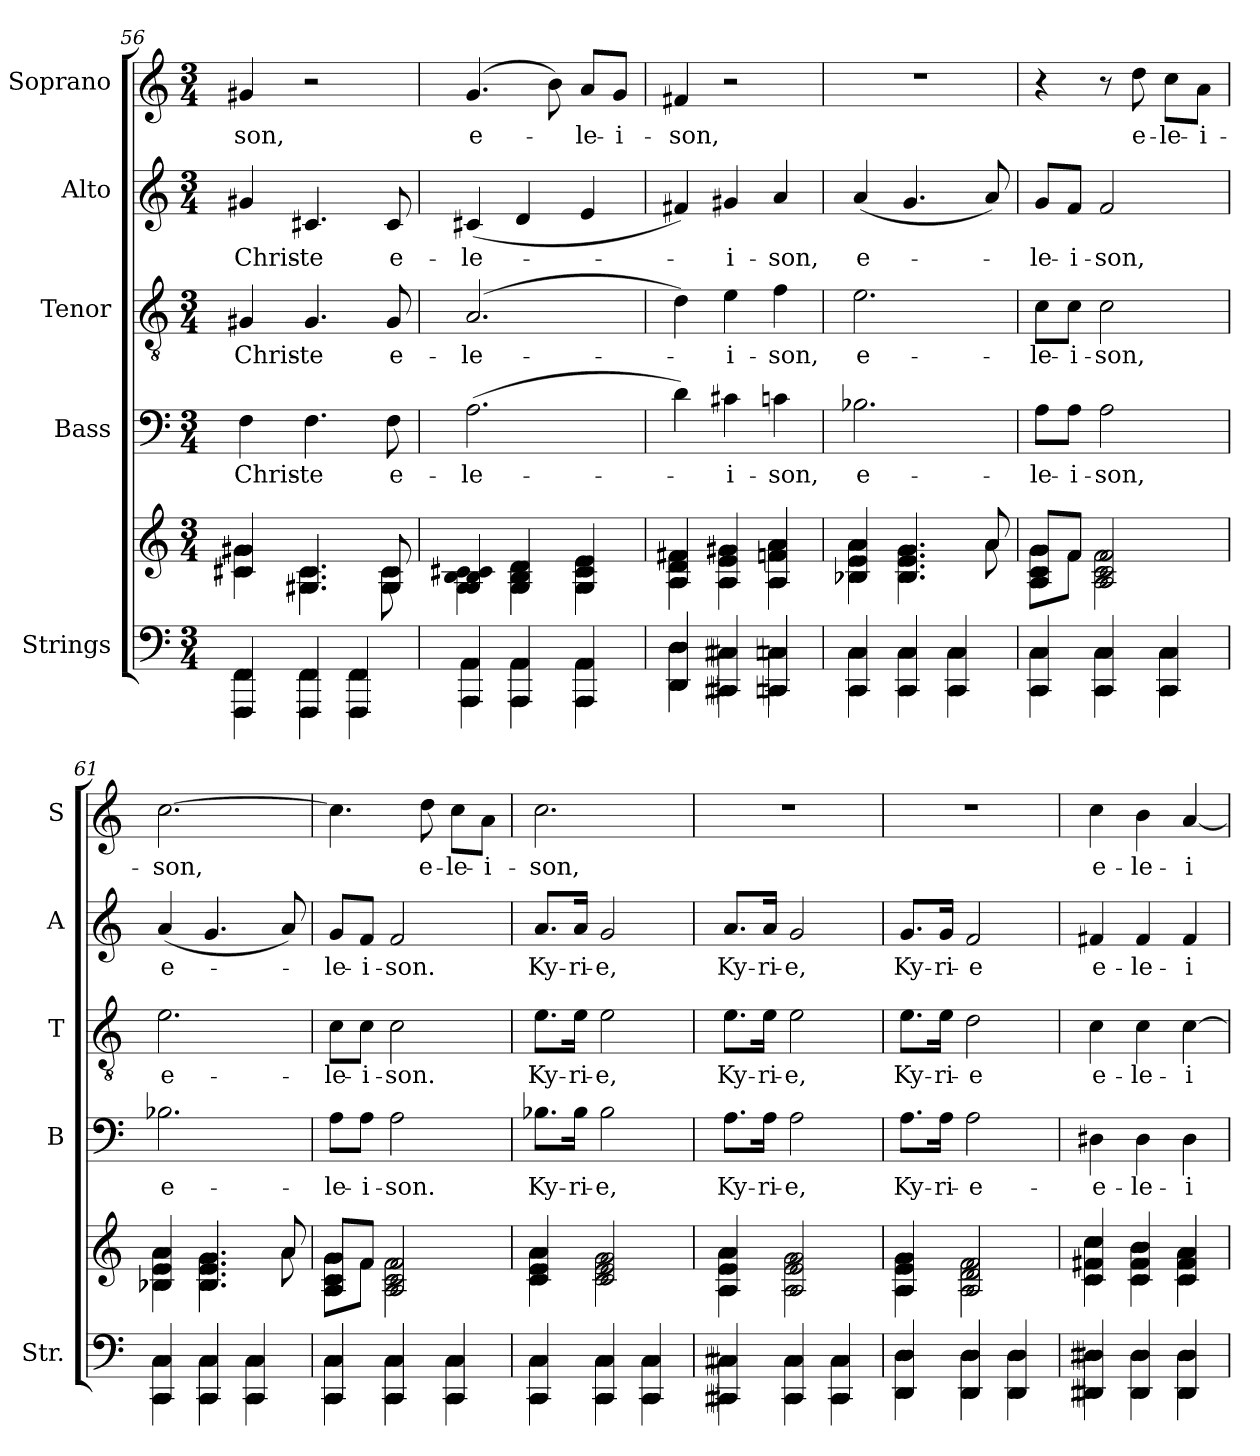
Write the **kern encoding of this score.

**kern	**kern	**kern	**text	**kern	**text	**kern	**text	**kern	**text
*part5	*part5	*part4	*part4	*part3	*part3	*part2	*part2	*part1	*part1
*staff6	*staff5	*staff4	*staff4	*staff3	*staff3	*staff2	*staff2	*staff1	*staff1
*I"Strings	*	*I"Bass	*	*I"Tenor	*	*I"Alto	*	*I"Soprano	*
*I'Str.	*	*I'B	*	*I'T	*	*I'A	*	*I'S	*
*clefF4	*clefG2	*clefF4	*	*clefGv2	*	*clefG2	*	*clefG2	*
*k[]	*k[]	*k[]	*	*k[]	*	*k[]	*	*k[]	*
*C:	*C:	*C:	*	*C:	*	*C:	*	*C:	*
*M3/4	*M3/4	*M3/4	*	*M3/4	*	*M3/4	*	*M3/4	*
=56	=56	=56	=56	=56	=56	=56	=56	=56	=56
*^	*^	*	*	*	*	*	*	*	*
!	!	!	!	!	!LO:LY:b	!	!LO:LY:b	!	!LO:LY:b	!	!LO:LY:b
4FFF/ 4FF/	4FFF\ 4FF\	4c#X/ 4g#X/	4c#X\ 4g#X\	4F	Chris-	4G#X	Chris-	4g#X	Chris-	4g#X	-son,
!	!	!	!	!	!LO:LY:b	!	!LO:LY:b	!	!LO:LY:b	!	!
4FFF/ 4FF/	4FFF\ 4FF\	4.G#X/ 4.c#/	4.G#X\ 4.c#\	4.F	-te	4.G#	-te	4.c#X	-te	2r	.
4FFF/ 4FF/	4FFF\ 4FF\	.	.	.	.	.	.	.	.	.	.
!	!	!	!	!	!LO:LY:b	!	!LO:LY:b	!	!LO:LY:b	!	!
.	.	8G#/ 8c#/	8G#\ 8c#\	8F	e-	8G#	e-	8c#	e-	.	.
=57	=57	=57	=57	=57	=57	=57	=57	=57	=57	=57	=57
!	!	!	!	!	!LO:LY:b	!	!LO:LY:b	!	!LO:LY:b	!	!LO:LY:b
4AAA/ 4AA/	4AAA\ 4AA\	4G/ 4B/ 4c#X/	4G\ 4B\ 4c#X\	(>2.A	-le-	(<2.A	-le-	(<4c#X	-le-	(<4.g	e-
4AAA/ 4AA/	4AAA\ 4AA\	4G/ 4B/ 4d/	4G\ 4B\ 4d\	.	.	.	.	4d	.	.	.
.	.	.	.	.	.	.	.	.	.	8b)	.
!	!	!	!	!	!	!	!	!	!	!	!LO:LY:b
4AAA/ 4AA/	4AAA\ 4AA\	4G/ 4c#/ 4e/	4G\ 4c#\ 4e\	.	.	.	.	4e	.	8aL	-le-
!	!	!	!	!	!	!	!	!	!	!	!LO:LY:b
.	.	.	.	.	.	.	.	.	.	8gJ	-i-
=58	=58	=58	=58	=58	=58	=58	=58	=58	=58	=58	=58
!	!	!	!	!	!	!	!	!	!	!	!LO:LY:b
4DD/ 4D/	4DD\ 4D\	4A/ 4d/ 4f#X/	4A\ 4d\ 4f#X\	4d)	.	4d)	.	4f#X)	.	4f#X	-son,
!	!	!	!	!	!LO:LY:b	!	!LO:LY:b	!	!LO:LY:b	!	!
4CC#X/ 4C#X/	4CC#X\ 4C#X\	4A/ 4e/ 4g#X/	4A\ 4e\ 4g#X\	4c#X	-i-	4e	-i-	4g#X	-i-	2r	.
!	!	!	!	!	!LO:LY:b	!	!LO:LY:b	!	!LO:LY:b	!	!
4CCn/ 4Cn/	4CCn\ 4Cn\	4A/ 4fn/ 4a/	4A\ 4fn\ 4a\	4cn	-son,	4f	-son,	4a	-son,	.	.
=59	=59	=59	=59	=59	=59	=59	=59	=59	=59	=59	=59
!	!	!	!	!	!LO:LY:b	!	!LO:LY:b	!	!LO:LY:b	!LO:N:vis=2	!
4CC/ 4C/	4CC\ 4C\	4B-X/ 4e/ 4a/	4B-X\ 4e\ 4a\	2.B-X	e-	2.e	e-	(<4a	e-	2.r	.
4CC/ 4C/	4CC\ 4C\	4.B-/ 4.e/ 4.g/	4.B-\ 4.e\ 4.g\	.	.	.	.	4.g	.	.	.
4CC/ 4C/	4CC\ 4C\	.	.	.	.	.	.	.	.	.	.
.	.	8a/	8a\	.	.	.	.	8a)	.	.	.
=60	=60	=60	=60	=60	=60	=60	=60	=60	=60	=60	=60
!	!	!	!	!	!LO:LY:b	!	!LO:LY:b	!	!LO:LY:b	!	!
4CC/ 4C/	4CC\ 4C\	8A/ 8c/ 8g/L	8A\ 8c\ 8g\L	8AL	-le-	8cL	-le-	8gL	-le-	4r	.
!	!	!	!	!	!LO:LY:b	!	!LO:LY:b	!	!LO:LY:b	!	!
.	.	8f/J	8f\J	8AJ	-i-	8cJ	-i-	8fJ	-i-	.	.
!	!	!	!	!	!LO:LY:b	!	!LO:LY:b	!	!LO:LY:b	!	!
4CC/ 4C/	4CC\ 4C\	2A/ 2c/ 2f/	2A\ 2c\ 2f\	2A	-son,	2c	-son,	2f	-son,	8r	.
!	!	!	!	!	!	!	!	!	!	!	!LO:LY:b
.	.	.	.	.	.	.	.	.	.	8dd	e-
!	!	!	!	!	!	!	!	!	!	!	!LO:LY:b
4CC/ 4C/	4CC\ 4C\	.	.	.	.	.	.	.	.	8ccL	-le-
!	!	!	!	!	!	!	!	!	!	!	!LO:LY:b
.	.	.	.	.	.	.	.	.	.	8aJ	-i-
=61	=61	=61	=61	=61	=61	=61	=61	=61	=61	=61	=61
!	!	!	!	!	!LO:LY:b	!	!LO:LY:b	!	!LO:LY:b	!	!LO:LY:b
4CC/ 4C/	4CC\ 4C\	4B-X/ 4e/ 4a/	4B-X\ 4e\ 4a\	2.B-X	e-	2.e	e-	(<4a	e-	[2.cc	-son,
4CC/ 4C/	4CC\ 4C\	4.B-/ 4.e/ 4.g/	4.B-\ 4.e\ 4.g\	.	.	.	.	4.g	.	.	.
4CC/ 4C/	4CC\ 4C\	.	.	.	.	.	.	.	.	.	.
.	.	8a/	8a\	.	.	.	.	8a)	.	.	.
=62	=62	=62	=62	=62	=62	=62	=62	=62	=62	=62	=62
!	!	!	!	!	!LO:LY:b	!	!LO:LY:b	!	!LO:LY:b	!	!
4CC/ 4C/	4CC\ 4C\	8A/ 8c/ 8g/L	8A\ 8c\ 8g\L	8AL	-le-	8cL	-le-	8gL	-le-	4.cc]	.
!	!	!	!	!	!LO:LY:b	!	!LO:LY:b	!	!LO:LY:b	!	!
.	.	8f/J	8f\J	8AJ	-i-	8cJ	-i-	8fJ	-i-	.	.
!	!	!	!	!	!LO:LY:b	!	!LO:LY:b	!	!LO:LY:b	!	!
4CC/ 4C/	4CC\ 4C\	2A/ 2c/ 2f/	2A\ 2c\ 2f\	2A	-son.	2c	-son.	2f	-son.	.	.
!	!	!	!	!	!	!	!	!	!	!	!LO:LY:b
.	.	.	.	.	.	.	.	.	.	8dd	e-
!	!	!	!	!	!	!	!	!	!	!	!LO:LY:b
4CC/ 4C/	4CC\ 4C\	.	.	.	.	.	.	.	.	8ccL	-le-
!	!	!	!	!	!	!	!	!	!	!	!LO:LY:b
.	.	.	.	.	.	.	.	.	.	8aJ	-i-
=63	=63	=63	=63	=63	=63	=63	=63	=63	=63	=63	=63
!	!	!	!	!	!LO:LY:b	!	!LO:LY:b	!	!LO:LY:b	!	!LO:LY:b
4CC/ 4C/	4CC\ 4C\	4c/ 4e/ 4a/	4c\ 4e\ 4a\	8.B-XL	Ky-	8.eL	Ky-	8.aL	Ky-	2.cc	-son,
!	!	!	!	!	!LO:LY:b	!	!LO:LY:b	!	!LO:LY:b	!	!
.	.	.	.	16B-Jk	-ri-	16eJk	-ri-	16aJk	-ri-	.	.
!	!	!	!	!	!LO:LY:b	!	!LO:LY:b	!	!LO:LY:b	!	!
4CC/ 4C/	4CC\ 4C\	2c/ 2e/ 2g/	2c\ 2e\ 2g\	2B-	-e,	2e	-e,	2g	-e,	.	.
4CC/ 4C/	4CC\ 4C\	.	.	.	.	.	.	.	.	.	.
=64	=64	=64	=64	=64	=64	=64	=64	=64	=64	=64	=64
!	!	!	!	!	!LO:LY:b	!	!LO:LY:b	!	!LO:LY:b	!LO:N:vis=2	!
4CC#X/ 4C#X/	4CC#X\ 4C#X\	4A/ 4e/ 4a/	4A\ 4e\ 4a\	8.AL	Ky-	8.eL	Ky-	8.aL	Ky-	2.r	.
!	!	!	!	!	!LO:LY:b	!	!LO:LY:b	!	!LO:LY:b	!	!
.	.	.	.	16AJk	-ri-	16eJk	-ri-	16aJk	-ri-	.	.
!	!	!	!	!	!LO:LY:b	!	!LO:LY:b	!	!LO:LY:b	!	!
4CC#/ 4C#/	4CC#\ 4C#\	2A/ 2e/ 2g/	2A\ 2e\ 2g\	2A	-e,	2e	-e,	2g	-e,	.	.
4CC#/ 4C#/	4CC#\ 4C#\	.	.	.	.	.	.	.	.	.	.
=65	=65	=65	=65	=65	=65	=65	=65	=65	=65	=65	=65
!	!	!	!	!	!LO:LY:b	!	!LO:LY:b	!	!LO:LY:b	!LO:N:vis=2	!
4DD/ 4D/	4DD\ 4D\	4A/ 4e/ 4g/	4A\ 4e\ 4g\	8.AL	Ky-	8.eL	Ky-	8.gL	Ky-	2.r	.
!	!	!	!	!	!LO:LY:b	!	!LO:LY:b	!	!LO:LY:b	!	!
.	.	.	.	16AJk	-ri-	16eJk	-ri-	16gJk	-ri-	.	.
!	!	!	!	!	!LO:LY:b	!	!LO:LY:b	!	!LO:LY:b	!	!
4DD/ 4D/	4DD\ 4D\	2A/ 2d/ 2f/	2A\ 2d\ 2f\	2A	-e-	2d	-e	2f	-e	.	.
4DD/ 4D/	4DD\ 4D\	.	.	.	.	.	.	.	.	.	.
=66	=66	=66	=66	=66	=66	=66	=66	=66	=66	=66	=66
!	!	!	!	!	!LO:LY:b	!	!LO:LY:b	!	!LO:LY:b	!	!LO:LY:b
4DD#X/ 4D#X/	4DD#X\ 4D#X\	4c/ 4f#X/ 4cc/	4c\ 4f#X\ 4cc\	4D#X	-e-	4c	e-	4f#X	e-	4cc	e-
!	!	!	!	!	!LO:LY:b	!	!LO:LY:b	!	!LO:LY:b	!	!LO:LY:b
4DD#/ 4D#/	4DD#\ 4D#\	4c/ 4f#/ 4b/	4c\ 4f#\ 4b\	4D#	-le -	4c	-le-	4f#	-le-	4b	-le-
!	!	!	!	!	!LO:LY:b	!	!LO:LY:b	!	!LO:LY:b	!	!LO:LY:b
4DD#/ 4D#/	4DD#\ 4D#\	4c/ 4f#/ 4a/	4c\ 4f#\ 4a\	4D#	i-	[4c	-i-	4f#	-i-	[4a	-i-
*v	*v	*	*	*	*	*	*	*	*	*	*
*	*v	*v	*	*	*	*	*	*	*	*
=	=	=	=	=	=	=	=	=	=
*-	*-	*-	*-	*-	*-	*-	*-	*-	*-
